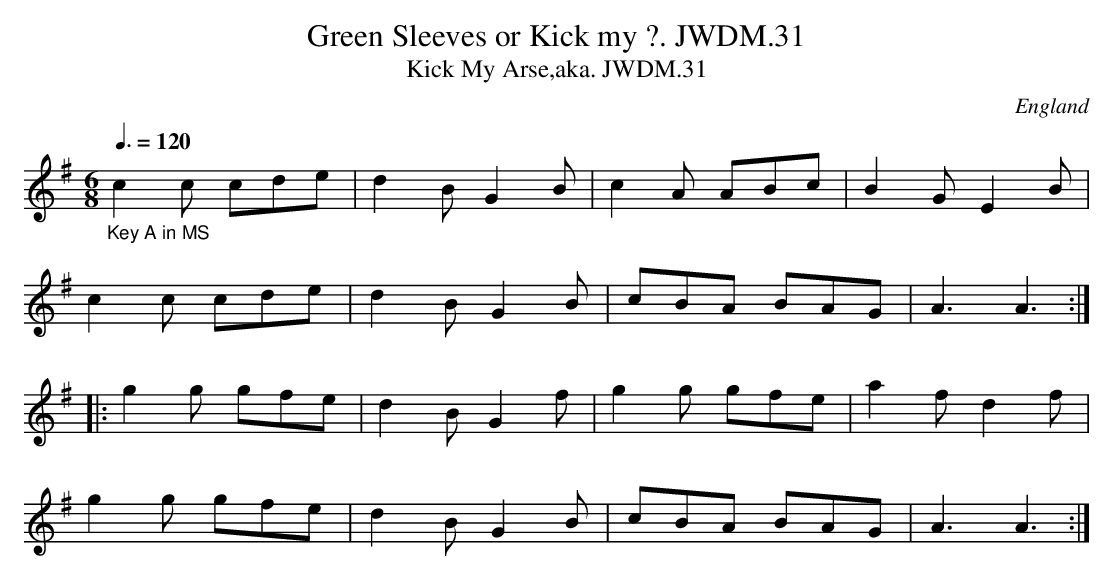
X:1
T:Green Sleeves or Kick my ?. JWDM.31
T:Kick My Arse,aka. JWDM.31
M:6/8
L:1/8
Q:3/8=120
O:England
K:G major
"_Key A in MS"c2c cde|d2BG2B|c2A ABc|B2GE2B|!
c2c cde|d2B G2B|cBA BAG|A3A3:|!
|:g2g gfe|d2BG2f|g2g gfe|a2fd2f|!
g2g gfe|d2B G2B|cBA BAG|A3A3:|
